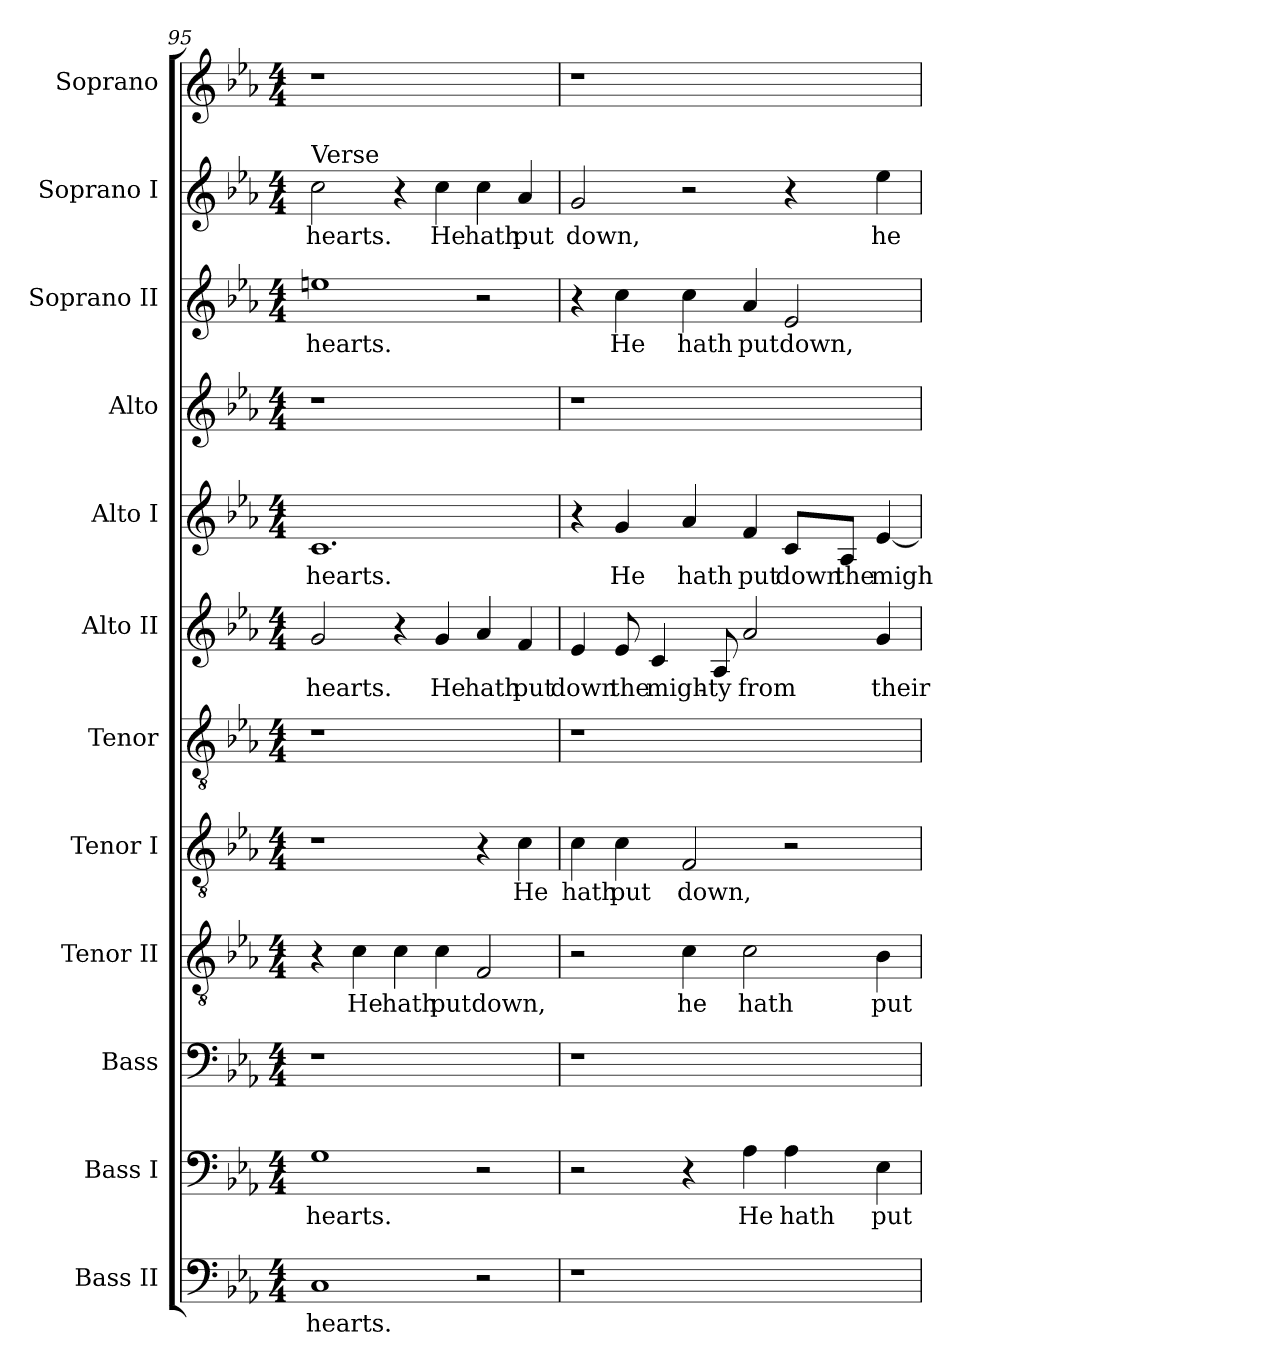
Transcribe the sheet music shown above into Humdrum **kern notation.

**kern	**text	**kern	**text	**kern	**kern	**text	**kern	**text	**kern	**kern	**text	**kern	**text	**kern	**kern	**text	**kern	**text	**kern
*part12	*part12	*part11	*part11	*part10	*part9	*part9	*part8	*part8	*part7	*part6	*part6	*part5	*part5	*part4	*part3	*part3	*part2	*part2	*part1
*staff12	*staff12	*staff11	*staff11	*staff10	*staff9	*staff9	*staff8	*staff8	*staff7	*staff6	*staff6	*staff5	*staff5	*staff4	*staff3	*staff3	*staff2	*staff2	*staff1
*I"Bass II	*	*I"Bass I	*	*I"Bass	*I"Tenor II	*	*I"Tenor I	*	*I"Tenor	*I"Alto II	*	*I"Alto I	*	*I"Alto	*I"Soprano II	*	*I"Soprano I	*	*I"Soprano
*I'BII	*	*I'BI	*	*I'B	*I'TII	*	*I'TI	*	*I'T	*I'AII	*	*I'AI	*	*I'A	*I'SII	*	*I'SI	*	*I'S
*clefF4	*	*clefF4	*	*clefF4	*clefGv2	*	*clefGv2	*	*clefGv2	*clefG2	*	*clefG2	*	*clefG2	*clefG2	*	*clefG2	*	*clefG2
*ITrd7c12	*	*	*	*ITrd7c12	*ITrd7c12	*	*ITrd7c12	*	*ITrd7c12	*	*	*	*	*	*	*	*	*	*
*k[b-e-a-]	*	*k[b-e-a-]	*	*k[b-e-a-]	*k[b-e-a-]	*	*k[b-e-a-]	*	*k[b-e-a-]	*k[b-e-a-]	*	*k[b-e-a-]	*	*k[b-e-a-]	*k[b-e-a-]	*	*k[b-e-a-]	*	*k[b-e-a-]
*E-:	*	*E-:	*	*E-:	*E-:	*	*E-:	*	*E-:	*E-:	*	*E-:	*	*E-:	*E-:	*	*E-:	*	*E-:
*M4/4	*	*M4/4	*	*M4/4	*M4/4	*	*M4/4	*	*M4/4	*M4/4	*	*M4/4	*	*M4/4	*M4/4	*	*M4/4	*	*M4/4
=95	=95	=95	=95	=95	=95	=95	=95	=95	=95	=95	=95	=95	=95	=95	=95	=95	=95	=95	=95
!	!LO:LY:b:color=#000000	!	!	!	!	!	!	!	!	!	!	!	!	!	!	!	!	!	!
!	!	!	!LO:LY:b:color=#000000	!LO:N:vis=1	!	!	!	!	!LO:N:vis=1	!	!	!	!	!	!	!	!	!	!
!	!	!	!	!	!	!	!	!	!	!	!LO:LY:b:color=#000000	!	!	!	!	!	!	!	!
!	!	!	!	!	!	!	!	!	!	!	!	!	!LO:LY:b:color=#000000	!LO:N:vis=1	!	!	!	!	!
!	!	!	!	!	!	!	!	!	!	!	!	!	!	!	!	!LO:LY:b:color=#000000	!	!	!
!	!	!	!	!	!	!	!	!	!	!	!	!	!	!	!	!	!LO:TX:a:t=Verse	!	!
!	!	!	!	!	!	!	!	!	!	!	!	!	!	!	!	!	!	!LO:LY:b:color=#000000	!LO:N:vis=1
1CCi	hearts.	1Gi	hearts.	1r	4r	.	1r	.	1r	2gi/	hearts.	1.ci	hearts.	1r	1eeni	hearts.	2cci\	hearts.	1r
!	!	!	!	!	!	!LO:LY:b:color=#000000	!	!	!	!	!	!	!	!	!	!	!	!	!
.	.	.	.	.	4Ci\	He	.	.	.	.	.	.	.	.	.	.	.	.	.
!	!	!	!	!	!	!LO:LY:b:color=#000000	!	!	!	!	!	!	!	!	!	!	!	!	!
.	.	.	.	.	4Ci\	hath	.	.	.	4r	.	.	.	.	.	.	4r	.	.
!	!	!	!	!	!	!LO:LY:b:color=#000000	!	!	!	!	!	!	!	!	!	!	!	!	!
!	!	!	!	!	!	!	!	!	!	!	!LO:LY:b:color=#000000	!	!	!	!	!	!	!	!
!	!	!	!	!	!	!	!	!	!	!	!	!	!	!	!	!	!	!LO:LY:b:color=#000000	!
.	.	.	.	.	4Ci\	put	.	.	.	4gi/	He	.	.	.	.	.	4cci\	He	.
!	!	!	!	!	!	!LO:LY:b:color=#000000	!	!	!	!	!	!	!	!	!	!	!	!	!
!	!	!	!	!	!	!	!	!	!	!	!LO:LY:b:color=#000000	!	!	!	!	!	!	!	!
!	!	!	!	!	!	!	!	!	!	!	!	!	!	!	!	!	!	!LO:LY:b:color=#000000	!
2r	.	2r	.	2ryy	2FFi/	down,	4r	.	2ryy	4a-i/	hath	.	.	2ryy	2r	.	4cci\	hath	2ryy
!	!	!	!	!	!	!	!	!LO:LY:b:color=#000000	!	!	!	!	!	!	!	!	!	!	!
!	!	!	!	!	!	!	!	!	!	!	!LO:LY:b:color=#000000	!	!	!	!	!	!	!	!
!	!	!	!	!	!	!	!	!	!	!	!	!	!	!	!	!	!	!LO:LY:b:color=#000000	!
.	.	.	.	.	.	.	4Ci\	He	.	4fi/	put	.	.	.	.	.	4a-i/	put	.
=96	=96	=96	=96	=96	=96	=96	=96	=96	=96	=96	=96	=96	=96	=96	=96	=96	=96	=96	=96
!LO:N:vis=1	!	!	!	!LO:N:vis=1	!	!	!	!	!	!	!	!	!	!	!	!	!	!	!
!	!	!	!	!	!	!	!	!LO:LY:b:color=#000000	!LO:N:vis=1	!	!	!	!	!	!	!	!	!	!
!	!	!	!	!	!	!	!	!	!	!	!LO:LY:b:color=#000000	!	!	!LO:N:vis=1	!	!	!	!	!
!	!	!	!	!	!	!	!	!	!	!	!	!	!	!	!	!	!	!LO:LY:b:color=#000000	!LO:N:vis=1
1r	.	2r	.	1r	2r	.	4Ci\	hath	1r	4e-i/	down	4r	.	1r	4r	.	2gi/	down,	1r
!	!	!	!	!	!	!	!	!LO:LY:b:color=#000000	!	!	!	!	!	!	!	!	!	!	!
!	!	!	!	!	!	!	!	!	!	!	!LO:LY:b:color=#000000	!	!	!	!	!	!	!	!
!	!	!	!	!	!	!	!	!	!	!	!	!	!LO:LY:b:color=#000000	!	!	!	!	!	!
!	!	!	!	!	!	!	!	!	!	!	!	!	!	!	!	!LO:LY:b:color=#000000	!	!	!
.	.	.	.	.	.	.	4Ci\	put	.	8e-i/	the	4gi/	He	.	4cci\	He	.	.	.
!	!	!	!	!	!	!	!	!	!	!	!LO:LY:b:color=#000000	!	!	!	!	!	!	!	!
.	.	.	.	.	.	.	.	.	.	4ci/	migh-	.	.	.	.	.	.	.	.
!	!	!	!	!	!	!LO:LY:b:color=#000000	!	!	!	!	!	!	!	!	!	!	!	!	!
!	!	!	!	!	!	!	!	!LO:LY:b:color=#000000	!	!	!	!	!	!	!	!	!	!	!
!	!	!	!	!	!	!	!	!	!	!	!	!	!LO:LY:b:color=#000000	!	!	!	!	!	!
!	!	!	!	!	!	!	!	!	!	!	!	!	!	!	!	!LO:LY:b:color=#000000	!	!	!
.	.	4r	.	.	4Ci\	he	2FFi/	down,	.	.	.	4a-i/	hath	.	4cci\	hath	2r	.	.
!	!	!	!	!	!	!	!	!	!	!	!LO:LY:b:color=#000000	!	!	!	!	!	!	!	!
.	.	.	.	.	.	.	.	.	.	8A-i/	-ty	.	.	.	.	.	.	.	.
!	!	!	!LO:LY:b:color=#000000	!	!	!	!	!	!	!	!	!	!	!	!	!	!	!	!
!	!	!	!	!	!	!LO:LY:b:color=#000000	!	!	!	!	!	!	!	!	!	!	!	!	!
!	!	!	!	!	!	!	!	!	!	!	!LO:LY:b:color=#000000	!	!	!	!	!	!	!	!
!	!	!	!	!	!	!	!	!	!	!	!	!	!LO:LY:b:color=#000000	!	!	!	!	!	!
!	!	!	!	!	!	!	!	!	!	!	!	!	!	!	!	!LO:LY:b:color=#000000	!	!	!
.	.	4A-i\	He	.	2Ci\	hath	.	.	.	2a-i/	from	4fi/	put	.	4a-i/	put	.	.	.
!	!	!	!LO:LY:b:color=#000000	!	!	!	!	!	!	!	!	!	!	!	!	!	!	!	!
!	!	!	!	!	!	!	!	!	!	!	!	!	!LO:LY:b:color=#000000	!	!	!	!	!	!
!	!	!	!	!	!	!	!	!	!	!	!	!	!	!	!	!LO:LY:b:color=#000000	!	!	!
2ryy	.	4A-i\	hath	2ryy	.	.	2r	.	2ryy	.	.	8ci/L	down	2ryy	2e-i/	down,	4r	.	2ryy
!	!	!	!	!	!	!	!	!	!	!	!	!	!LO:LY:b:color=#000000	!	!	!	!	!	!
.	.	.	.	.	.	.	.	.	.	.	.	8A-i/J	the	.	.	.	.	.	.
!	!	!	!LO:LY:b:color=#000000	!	!	!	!	!	!	!	!	!	!	!	!	!	!	!	!
!	!	!	!	!	!	!LO:LY:b:color=#000000	!	!	!	!	!	!	!	!	!	!	!	!	!
!	!	!	!	!	!	!	!	!	!	!	!LO:LY:b:color=#000000	!	!	!	!	!	!	!	!
!	!	!	!	!	!	!	!	!	!	!	!	!	!LO:LY:b:color=#000000	!	!	!	!	!	!
!	!	!	!	!	!	!	!	!	!	!	!	!	!	!	!	!	!	!LO:LY:b:color=#000000	!
.	.	4E-i\	put	.	4BB-i\	put	.	.	.	4gi/	their	[<4e-i/	migh-	.	.	.	4ee-i\	he	.
=	=	=	=	=	=	=	=	=	=	=	=	=	=	=	=	=	=	=	=
*-	*-	*-	*-	*-	*-	*-	*-	*-	*-	*-	*-	*-	*-	*-	*-	*-	*-	*-	*-
